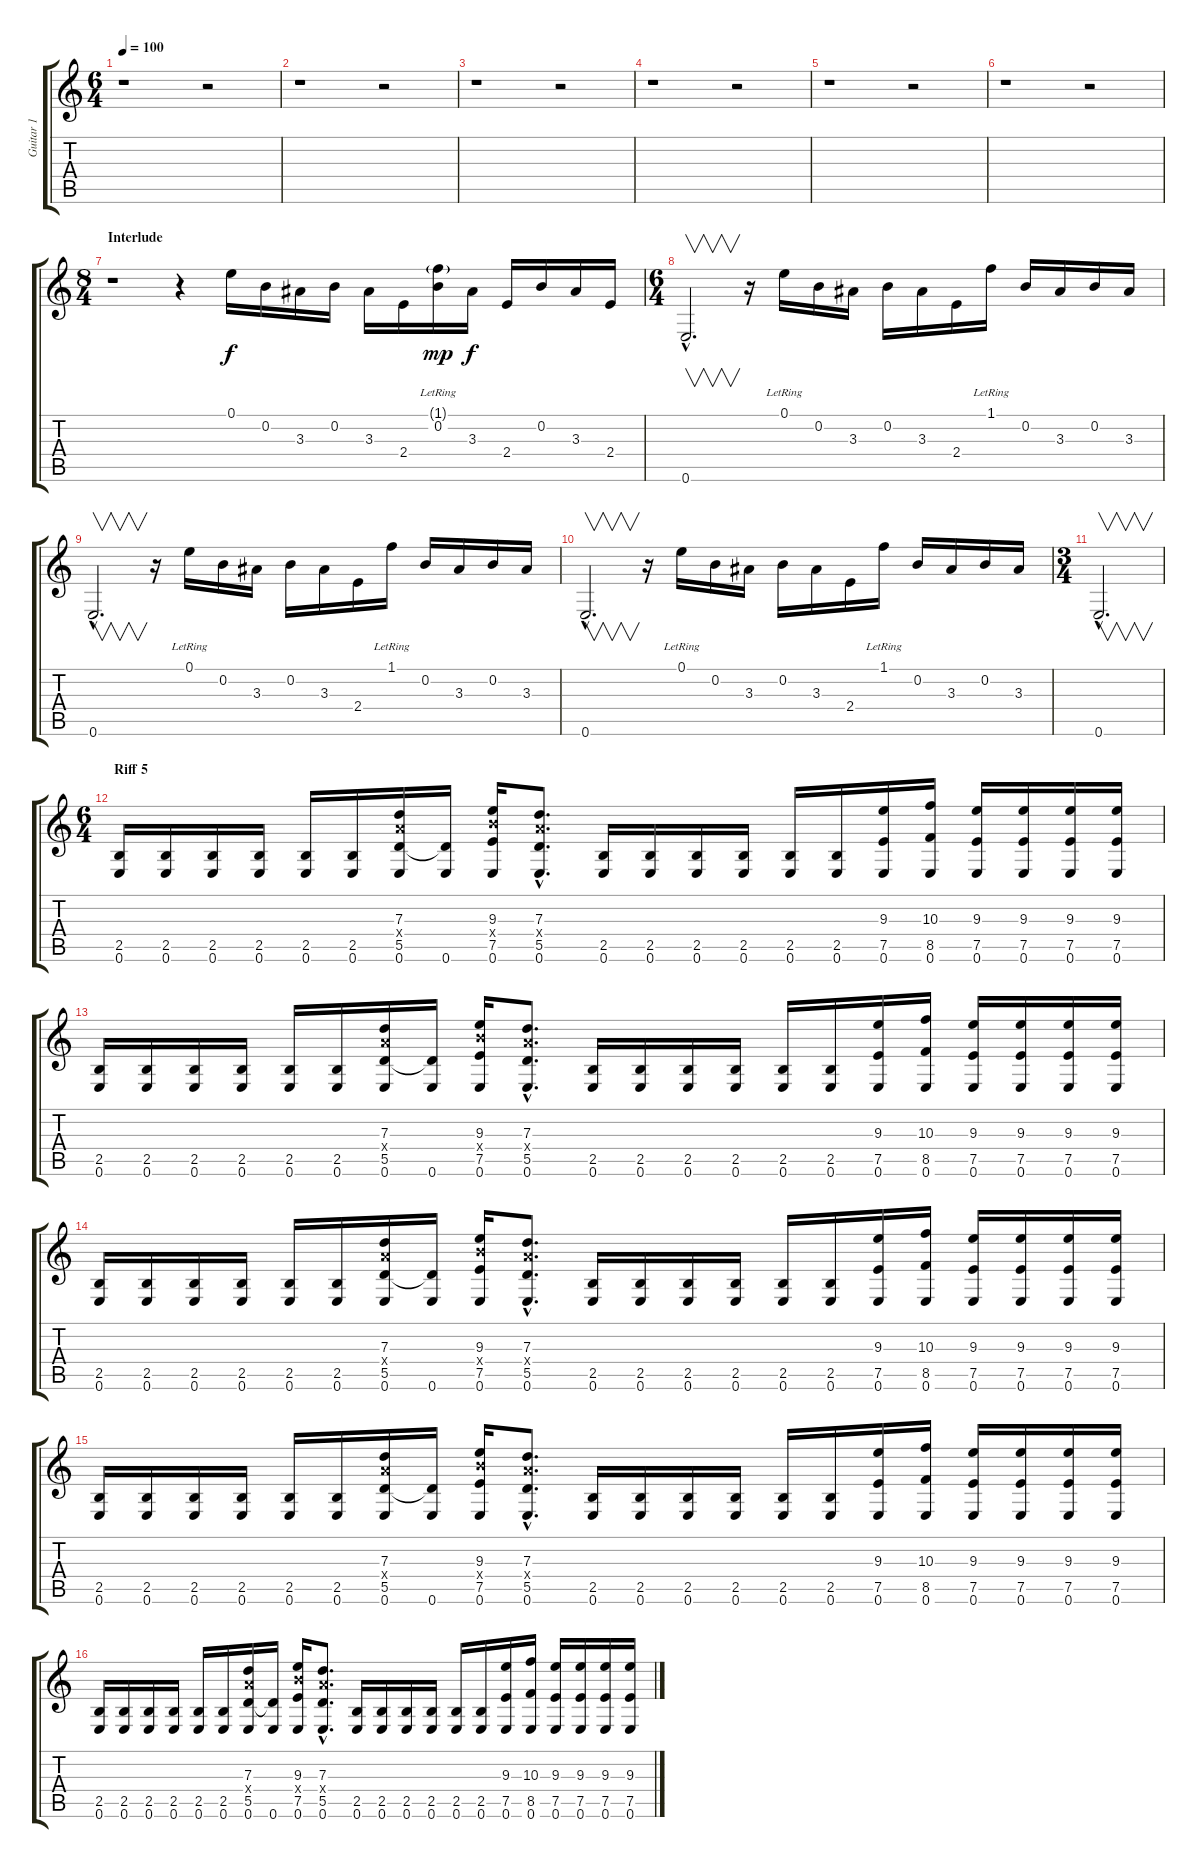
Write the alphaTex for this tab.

\track ("Guitar 1" "Guitar 1") {instrument acousticguitarsteel}
\staff {score tabs}
\tuning (E4 B3 G3 D3 A2 E2) {hide}
\ts (6 4)
\tempo 100
\clef g2
\ks c
r.1{dy f} r.2 |
r.1 r.2 |
r.1 r.2 |
r.1 r.2 |
r.1 r.2 |
r.1 r.2 |
\ts (8 4)
\section ("" "Interlude")
r.1 r.4 0.1.16{volume 16} 0.2.16 3.3.16 0.2.16 3.3.16 2.4.16 (1.1{g lr} 0.2).16{dy mp} 3.3.16{dy f} 2.4.16 0.2.16 3.3.16 2.4.16 |
\ts (6 4)
0.6{hac}.2{v d} r.16 0.1{lr}.16 0.2.16 3.3.16 0.2.16 3.3.16 2.4.16 1.1{lr}.16 0.2.16 3.3.16 0.2.16 3.3.16 |
0.6{hac}.2{v d} r.16 0.1{lr}.16 0.2.16 3.3.16 0.2.16 3.3.16 2.4.16 1.1{lr}.16 0.2.16 3.3.16 0.2.16 3.3.16 |
0.6{hac}.2{v d} r.16 0.1{lr}.16 0.2.16 3.3.16 0.2.16 3.3.16 2.4.16 1.1{lr}.16 0.2.16 3.3.16 0.2.16 3.3.16 |
\ts (3 4)
0.6{hac}.2{v d} |
\ts (6 4)
\section ("" "Riff 5")
(2.5 0.6).16{volume 14 instrument overdrivenguitar} (2.5 0.6).16 (2.5 0.6).16 (2.5 0.6).16 (2.5 0.6).16 (2.5 0.6).16 (7.3 7.4{x} 5.5 0.6).16 (5.5{t} 0.6).16 (9.3 9.4{x} 7.5 0.6).16 (7.3{hac} 7.4{hac x} 5.5{hac} 0.6{hac}).8{d} (2.5 0.6).16 (2.5 0.6).16 (2.5 0.6).16 (2.5 0.6).16 (2.5 0.6).16 (2.5 0.6).16 (9.3 7.5 0.6).16 (10.3 8.5 0.6).16 (9.3 7.5 0.6).16 (9.3 7.5 0.6).16 (9.3 7.5 0.6).16 (9.3 7.5 0.6).16 |
(2.5 0.6).16{volume 14 instrument overdrivenguitar} (2.5 0.6).16 (2.5 0.6).16 (2.5 0.6).16 (2.5 0.6).16 (2.5 0.6).16 (7.3 7.4{x} 5.5 0.6).16 (5.5{t} 0.6).16 (9.3 9.4{x} 7.5 0.6).16 (7.3{hac} 7.4{hac x} 5.5{hac} 0.6{hac}).8{d} (2.5 0.6).16 (2.5 0.6).16 (2.5 0.6).16 (2.5 0.6).16 (2.5 0.6).16 (2.5 0.6).16 (9.3 7.5 0.6).16 (10.3 8.5 0.6).16 (9.3 7.5 0.6).16 (9.3 7.5 0.6).16 (9.3 7.5 0.6).16 (9.3 7.5 0.6).16 |
(2.5 0.6).16{volume 14 instrument overdrivenguitar} (2.5 0.6).16 (2.5 0.6).16 (2.5 0.6).16 (2.5 0.6).16 (2.5 0.6).16 (7.3 7.4{x} 5.5 0.6).16 (5.5{t} 0.6).16 (9.3 9.4{x} 7.5 0.6).16 (7.3{hac} 7.4{hac x} 5.5{hac} 0.6{hac}).8{d} (2.5 0.6).16 (2.5 0.6).16 (2.5 0.6).16 (2.5 0.6).16 (2.5 0.6).16 (2.5 0.6).16 (9.3 7.5 0.6).16 (10.3 8.5 0.6).16 (9.3 7.5 0.6).16 (9.3 7.5 0.6).16 (9.3 7.5 0.6).16 (9.3 7.5 0.6).16 |
(2.5 0.6).16{volume 14 instrument overdrivenguitar} (2.5 0.6).16 (2.5 0.6).16 (2.5 0.6).16 (2.5 0.6).16 (2.5 0.6).16 (7.3 7.4{x} 5.5 0.6).16 (5.5{t} 0.6).16 (9.3 9.4{x} 7.5 0.6).16 (7.3{hac} 7.4{hac x} 5.5{hac} 0.6{hac}).8{d} (2.5 0.6).16 (2.5 0.6).16 (2.5 0.6).16 (2.5 0.6).16 (2.5 0.6).16 (2.5 0.6).16 (9.3 7.5 0.6).16 (10.3 8.5 0.6).16 (9.3 7.5 0.6).16 (9.3 7.5 0.6).16 (9.3 7.5 0.6).16 (9.3 7.5 0.6).16 |
(2.5 0.6).16{volume 14 instrument overdrivenguitar} (2.5 0.6).16 (2.5 0.6).16 (2.5 0.6).16 (2.5 0.6).16 (2.5 0.6).16 (7.3 7.4{x} 5.5 0.6).16 (5.5{t} 0.6).16 (9.3 9.4{x} 7.5 0.6).16 (7.3{hac} 7.4{hac x} 5.5{hac} 0.6{hac}).8{d} (2.5 0.6).16 (2.5 0.6).16 (2.5 0.6).16 (2.5 0.6).16 (2.5 0.6).16 (2.5 0.6).16 (9.3 7.5 0.6).16 (10.3 8.5 0.6).16 (9.3 7.5 0.6).16 (9.3 7.5 0.6).16 (9.3 7.5 0.6).16 (9.3 7.5 0.6).16
